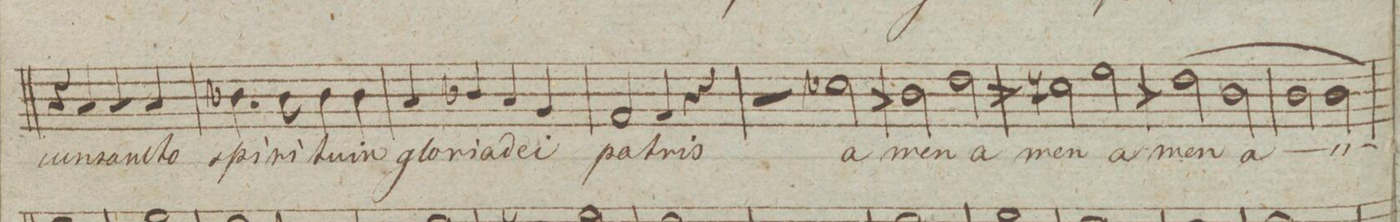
**kern	**text	**dynam
*I"Tenore.	*	*
*clefC4	*	*
*k[]	*	*
*met(c|)	*	*
*M2/2	*	*
4r	.	.
4G/	cun	.
4G/	san-	.
4G/	-cto	.
=211	=211	=211
4.A-X\	spi-	.
8A-\	-ri-	.
4A-\	-tu	.
4A-\	in	.
=212	=212	=212
4G/	glo-	.
4A-X/	-ria	.
4G/	de-	.
4F/	-i	.
=213	=213	=213
2E/	pa-	.
4E/	-tris	.
4r	.	.
=214	=214	=214
2r	.	.
2B-X\	a-	.
.	.	>
=215	=215	=215
2A\	-men	.
.	.	]
2c\	a-	.
.	.	>
=216	=216	=216
2Bn\	-men	.
.	.	]
2d\	a-	.
.	.	>
=217	=217	=217
(2c\	-men	.
.	.	]
2A\	a-	.
=218	=218	=218
2A\	.	.
2A\)	.	.
=219	=219	=219
*-	*-	*-
